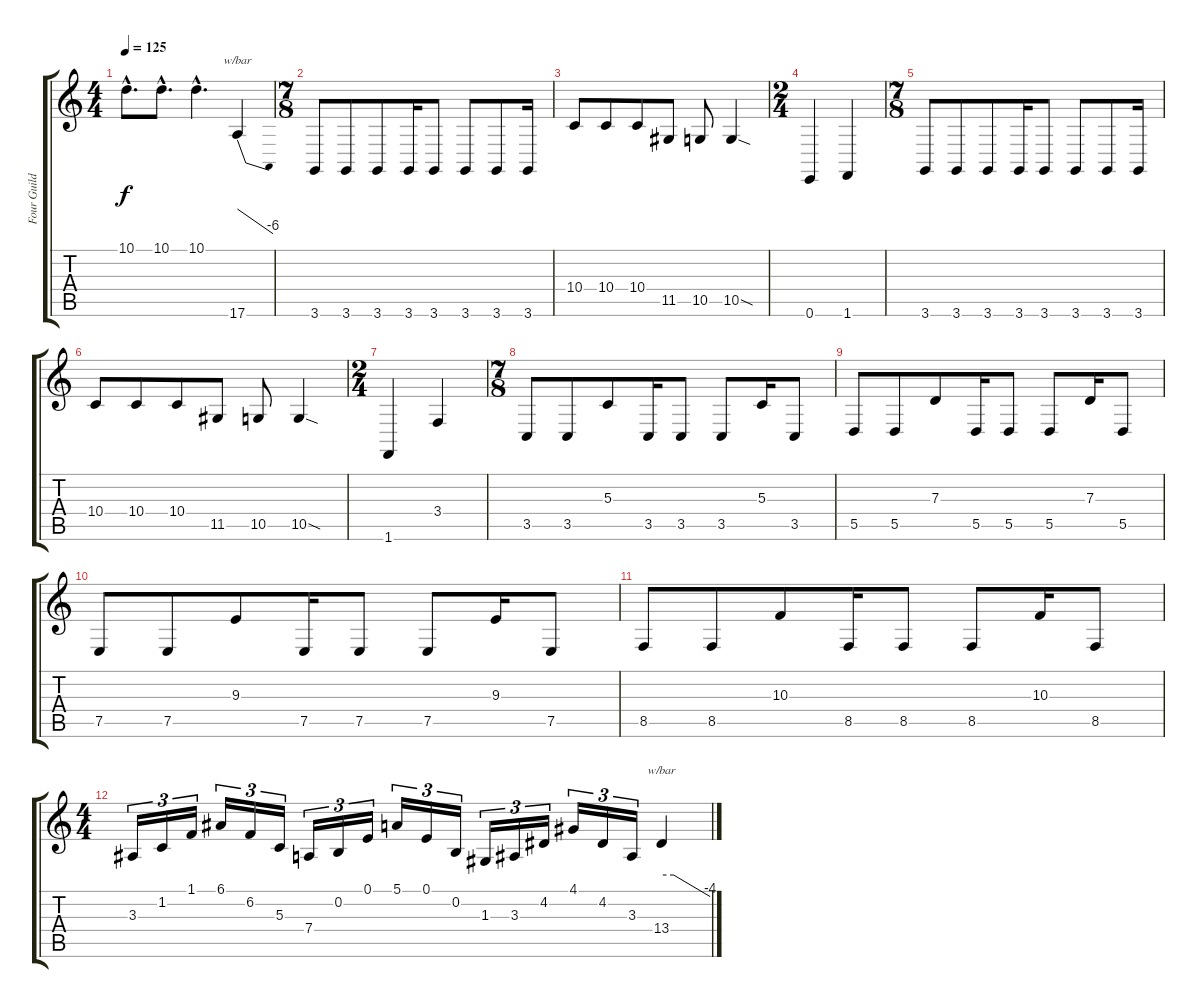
\track ("Four Guilders" "Four Guild") {instrument bagpipe}
\staff {score tabs}
\tuning (E4 B3 G3 D3 A2 E2) {hide}
\ts (4 4)
\tempo 125
\clef g2
\ks c
10.1{hac}.8{d dy f} 10.1{hac}.8{d} 10.1{hac}.4{d} 17.6.4{tbe (dive default 0 0 60 -24)} |
\ts (7 8)
3.6.8 3.6.8 3.6.8 3.6.16 3.6.8 3.6.8 3.6.8 3.6.16 |
10.4.8 10.4.8 10.4.8 11.5.8 10.5.8 10.5{sod}.4 |
\ts (2 4)
0.6.4 1.6.4 |
\ts (7 8)
3.6.8 3.6.8 3.6.8 3.6.16 3.6.8 3.6.8 3.6.8 3.6.16 |
10.4.8 10.4.8 10.4.8 11.5.8 10.5.8 10.5{sod}.4 |
\ts (2 4)
1.6.4 3.4.4 |
\ts (7 8)
3.5.8 3.5.8 5.3.8 3.5.16 3.5.8 3.5.8 5.3.16 3.5.8 |
5.5.8 5.5.8 7.3.8 5.5.16 5.5.8 5.5.8 7.3.16 5.5.8 |
7.5.8 7.5.8 9.3.8 7.5.16 7.5.8 7.5.8 9.3.16 7.5.8 |
8.5.8 8.5.8 10.3.8 8.5.16 8.5.8 8.5.8 10.3.16 8.5.8 |
\ts (4 4)
3.3.16{tu (3 2)} 1.2.16{tu (3 2)} 1.1.16{tu (3 2)} 6.1.16{tu (3 2)} 6.2.16{tu (3 2)} 5.3.16{tu (3 2)} 7.4.16{tu (3 2)} 0.2.16{tu (3 2)} 0.1.16{tu (3 2)} 5.1.16{tu (3 2)} 0.1.16{tu (3 2)} 0.2.16{tu (3 2)} 1.3.16{tu (3 2)} 3.3.16{tu (3 2)} 4.2.16{tu (3 2)} 4.1.16{tu (3 2)} 4.2.16{tu (3 2)} 3.3.16{tu (3 2)} 13.4.4{tbe (custom default 0 0 15 0 60 -16)}
